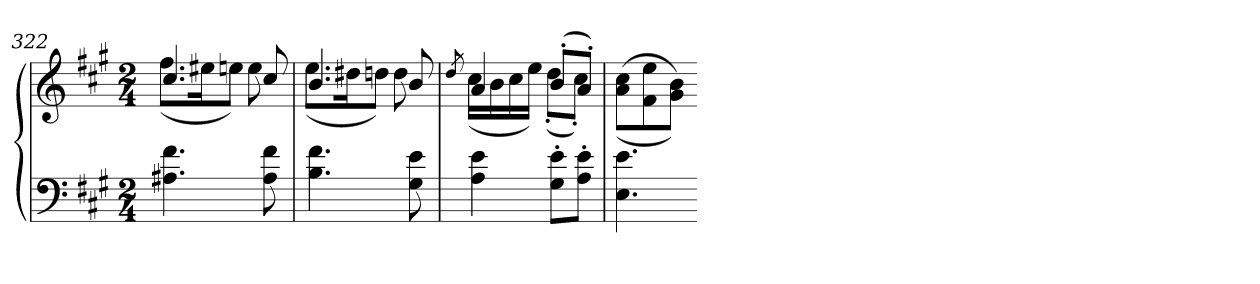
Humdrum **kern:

**kern	**kern
*part1	*part1
*staff2	*staff1
*clefF4	*clefG2
*k[f#c#g#]	*k[f#c#g#]
*A:	*A:
*M2/4	*M2/4
=322	=322
*	*^
4.A#X 4.f#	4.cc#	(8.ff#L
.	.	16ee#XK
.	.	8eenJ)
8A# 8f#	8cc#	8ee
=323	=323	=323
4.B 4.f#	4.b	(8.eeL
.	.	16dd#XK
.	.	8ddnJ)
8G# 8e	8b	8dd
=324	=324	=324
.	.	8qdd
4A 4e	4a	(16cc#LL
.	.	16b
.	.	16cc#
.	.	16eeJJ)
8G#' 8e'L	(8b'L	(8dd'L
8A' 8e'J	8a'J)	8cc#'J)
*	*v	*v
=325	=325
4.E 4.e	(<(>8a 8cc#L
.	8f# 8ee
.	8g# 8bJ))
=-	=-
*-	*-
